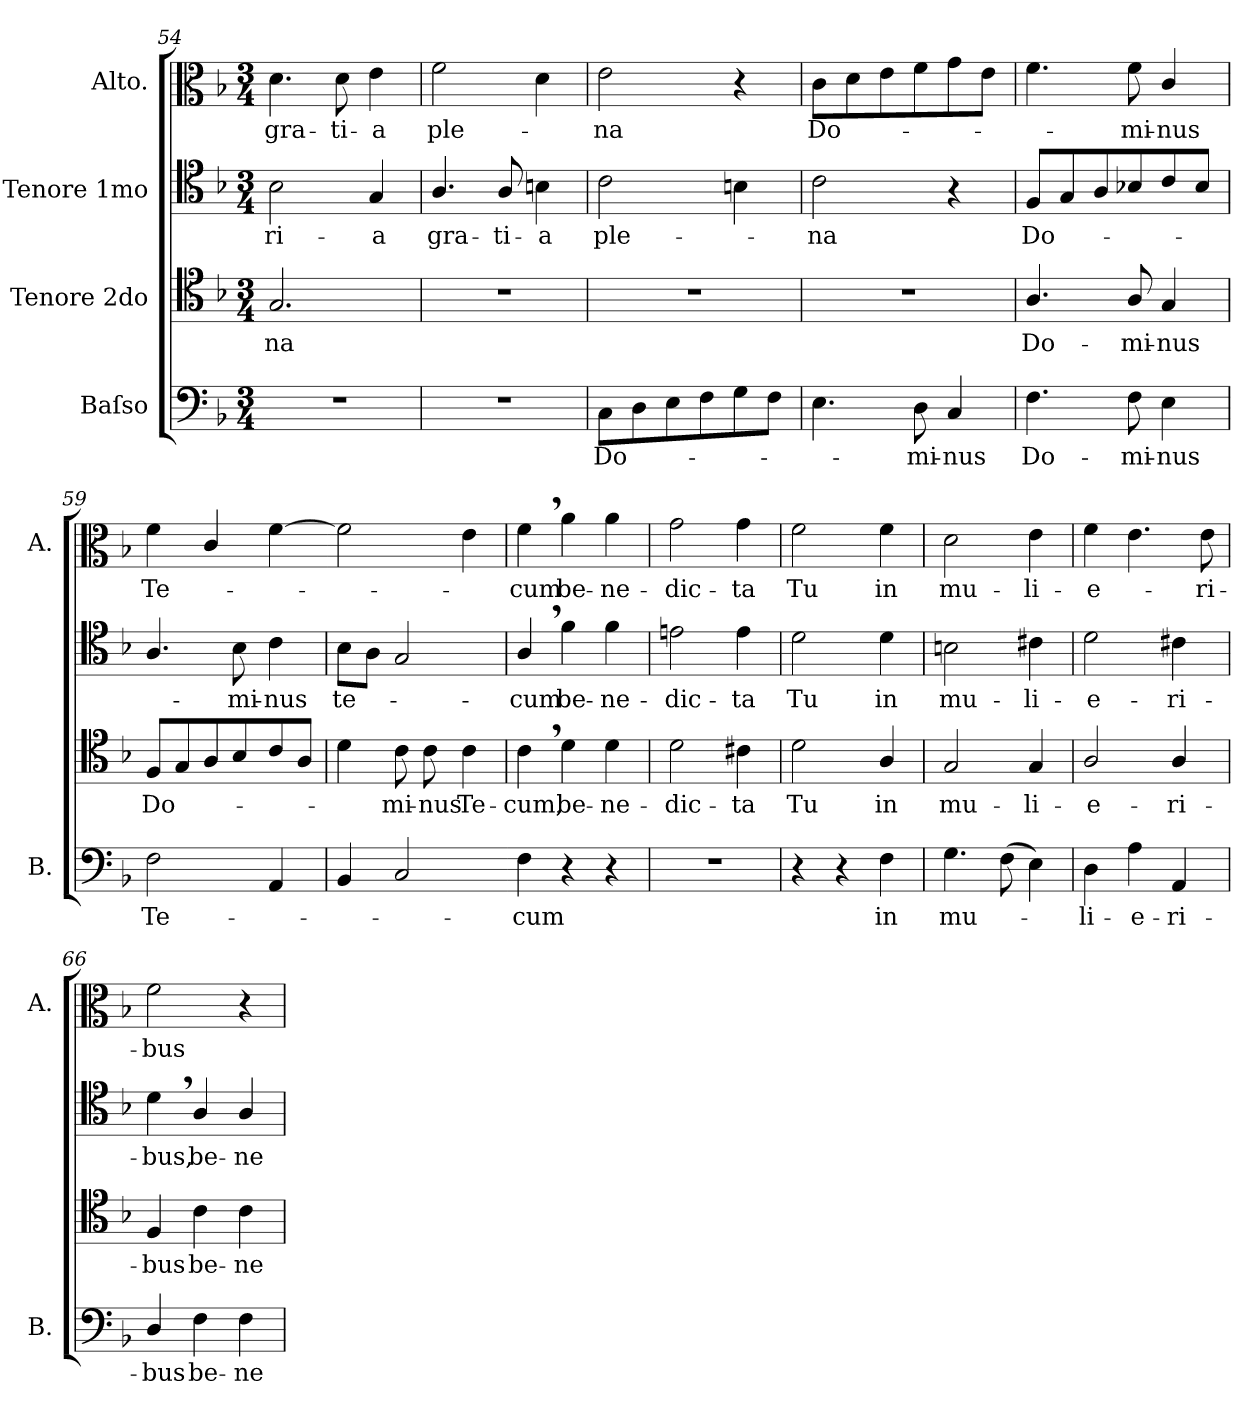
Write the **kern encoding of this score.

**kern	**text	**kern	**text	**kern	**text	**kern	**text
*part4	*part4	*part3	*part3	*part2	*part2	*part1	*part1
*staff4	*staff4	*staff3	*staff3	*staff2	*staff2	*staff1	*staff1
*I"Baſso	*	*I"Tenore 2do	*	*I"Tenore 1mo	*	*I"Alto.	*
*I'B.	*	*	*	*	*	*I'A.	*
*clefF4	*	*clefC4	*	*clefC4	*	*clefC3	*
*k[b-]	*	*k[b-]	*	*k[b-]	*	*k[b-]	*
*M3/4	*	*M3/4	*	*M3/4	*	*M3/4	*
=54	=54	=54	=54	=54	=54	=54	=54
2.r	.	2.G/	-na	2B-\	-ri-	4.d\	gra-
.	.	.	.	.	.	8d\	-ti-
.	.	.	.	4G/	-a	4e\	-a
=55	=55	=55	=55	=55	=55	=55	=55
2.r	.	2.r	.	4.A/	gra-	2f\	ple-
.	.	.	.	8A/	-ti-	.	.
.	.	.	.	4Bn\	-a	4d\	.
=56	=56	=56	=56	=56	=56	=56	=56
8C\L	Do-	2.r	.	2c\	ple-	2e\	-na
8D\	.	.	.	.	.	.	.
8E\	.	.	.	.	.	.	.
8F\	.	.	.	.	.	.	.
8G\	.	.	.	4Bn\	.	4r	.
8F\J	.	.	.	.	.	.	.
=57	=57	=57	=57	=57	=57	=57	=57
4.E\	.	2.r	.	2c\	-na	8c\L	Do-
.	.	.	.	.	.	8d\	.
.	.	.	.	.	.	8e\	.
8D\	-mi-	.	.	.	.	8f\	.
4C/	-nus	.	.	4r	.	8g\	.
.	.	.	.	.	.	8e\J	.
=58	=58	=58	=58	=58	=58	=58	=58
4.F\	Do-	4.A/	Do-	8F/L	Do-	4.f\	.
.	.	.	.	8G/	.	.	.
.	.	.	.	8A/	.	.	.
8F\	-mi-	8A/	-mi-	8B-X/	.	8f\	-mi-
4E\	-nus	4G/	-nus	8c/	.	4c/	-nus
.	.	.	.	8B-/J	.	.	.
=59	=59	=59	=59	=59	=59	=59	=59
2F\	Te-	8F/L	Do-	4.A/	.	4f\	Te-
.	.	8G/	.	.	.	.	.
.	.	8A/	.	.	.	4c/	.
.	.	8B-/	.	8B-\	-mi-	.	.
4AA/	.	8c/	.	4c\	-nus	[4f\	.
.	.	8A/J	.	.	.	.	.
=60	=60-	=60	=60-	=60	=60-	=60-	=60-
4BB-/	.	4d\	.	8B-\L	te-	2f\]	.
.	.	.	.	8A\J	.	.	.
2C/	.	8c\	-mi-	2G/	.	.	.
.	.	8c\	-nus	.	.	.	.
.	.	4c\	Te-	.	.	4e\	.
=61-	=61	=61	=61	=61	=61	=61	=61
4F\	-cum	4c,\	-cum,	4A,/	-cum	4f,\	-cum
4r	.	4d\	be-	4f\	be-	4a\	be-
4r	.	4d\	-ne-	4f\	-ne-	4a\	-ne-
=62	=62	=62	=62	=62	=62	=62	=62
2.r	.	2d\	-dic-	2en\	-dic-	2g\	-dic-
.	.	4c#X\	-ta	4e\	-ta	4g\	-ta
=63	=63	=63	=63	=63	=63	=63	=63
4r	.	2d\	Tu	2d\	Tu	2f\	Tu
4r	.	.	.	.	.	.	.
4F\	in	4A/	in	4d\	in	4f\	in
=64	=64	=64	=64	=64	=64	=64	=64
4.G\	mu-	2G/	mu-	2Bn\	mu-	2d\	mu-
(8F\	.	.	.	.	.	.	.
4E\)	.	4G/	-li-	4c#X\	-li-	4e\	-li-
=65	=65	=65	=65	=65	=65	=65	=65
4D\	-li-	2A/	-e-	2d\	-e-	4f\	-e-
4A\	-e-	.	.	.	.	4.e\	.
4AA/	-ri-	4A/	-ri-	4c#X\	-ri-	.	.
.	.	.	.	.	.	8e\	-ri-
=66	=66	=66	=66	=66	=66	=66	=66
4D/	-bus	4F/	-bus	4d,\	-bus,	2f\	-bus
4F\	be-	4c\	be-	4A/	be-	.	.
4F\	-ne-	4c\	-ne-	4A/	-ne-	4r	.
=	=	=	=	=	=	=	=
*-	*-	*-	*-	*-	*-	*-	*-
